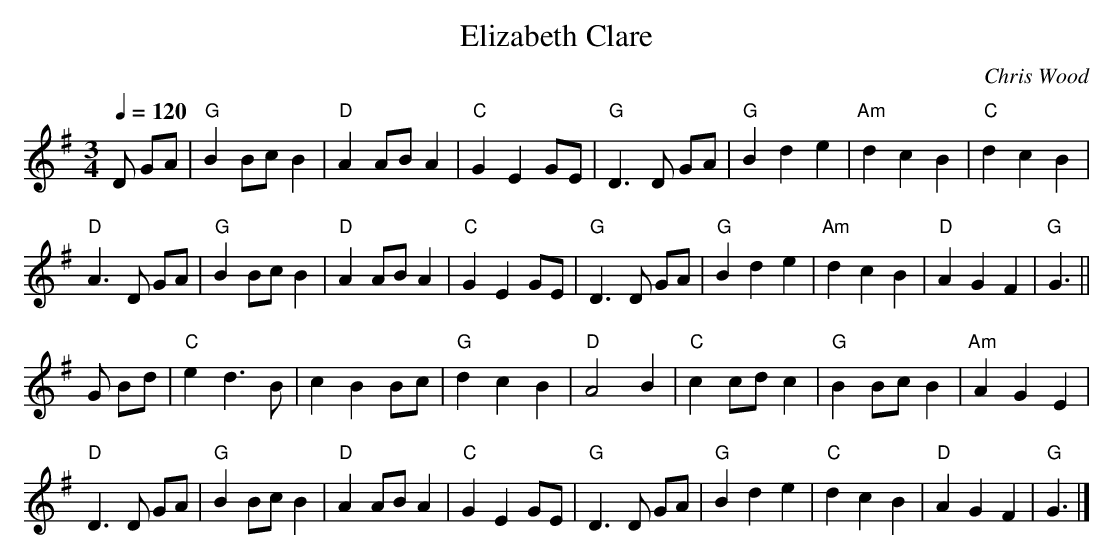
X:1
T: Elizabeth Clare
C: Chris Wood
M: 3/4
L: 1/8
K: Gmaj
Q: 1/4=120
    D GA | "G" B2 Bc B2 |"D" A2ABA2 |"C" G2E2GE |"G" D2>D2 GA | "G" B2 d2 e2 |  "Am"  d2 c2 B2 | "C" d2 c2 B2 |
"D" A2>D2 GA | "G" B2 Bc B2 | "D" A2ABA2 | "C" G2E2GE | "G" D2>D2 GA | "G" B2 d2 e2 | "Am" d2 c2 B2 | "D" A2 G2 F2 | "G "G3 ||
G Bd | "C" e2 d2>B2 | c2 B2 Bc | "G" d2 c2 B2 | "D" A4 B2 | "C" c2 cd c2 | "G" B2 Bc B2 | "Am" A2 G2 E2 |
"D" D2>D2 GA | "G" B2 Bc B2 | "D" A2 AB A2 | "C" G2 E2 GE | "G" D2>D2 GA | "G" B2 d2 e2 | "C" d2  c2 B2 | "D" A2 G2 F2 | "G" G3 |]
